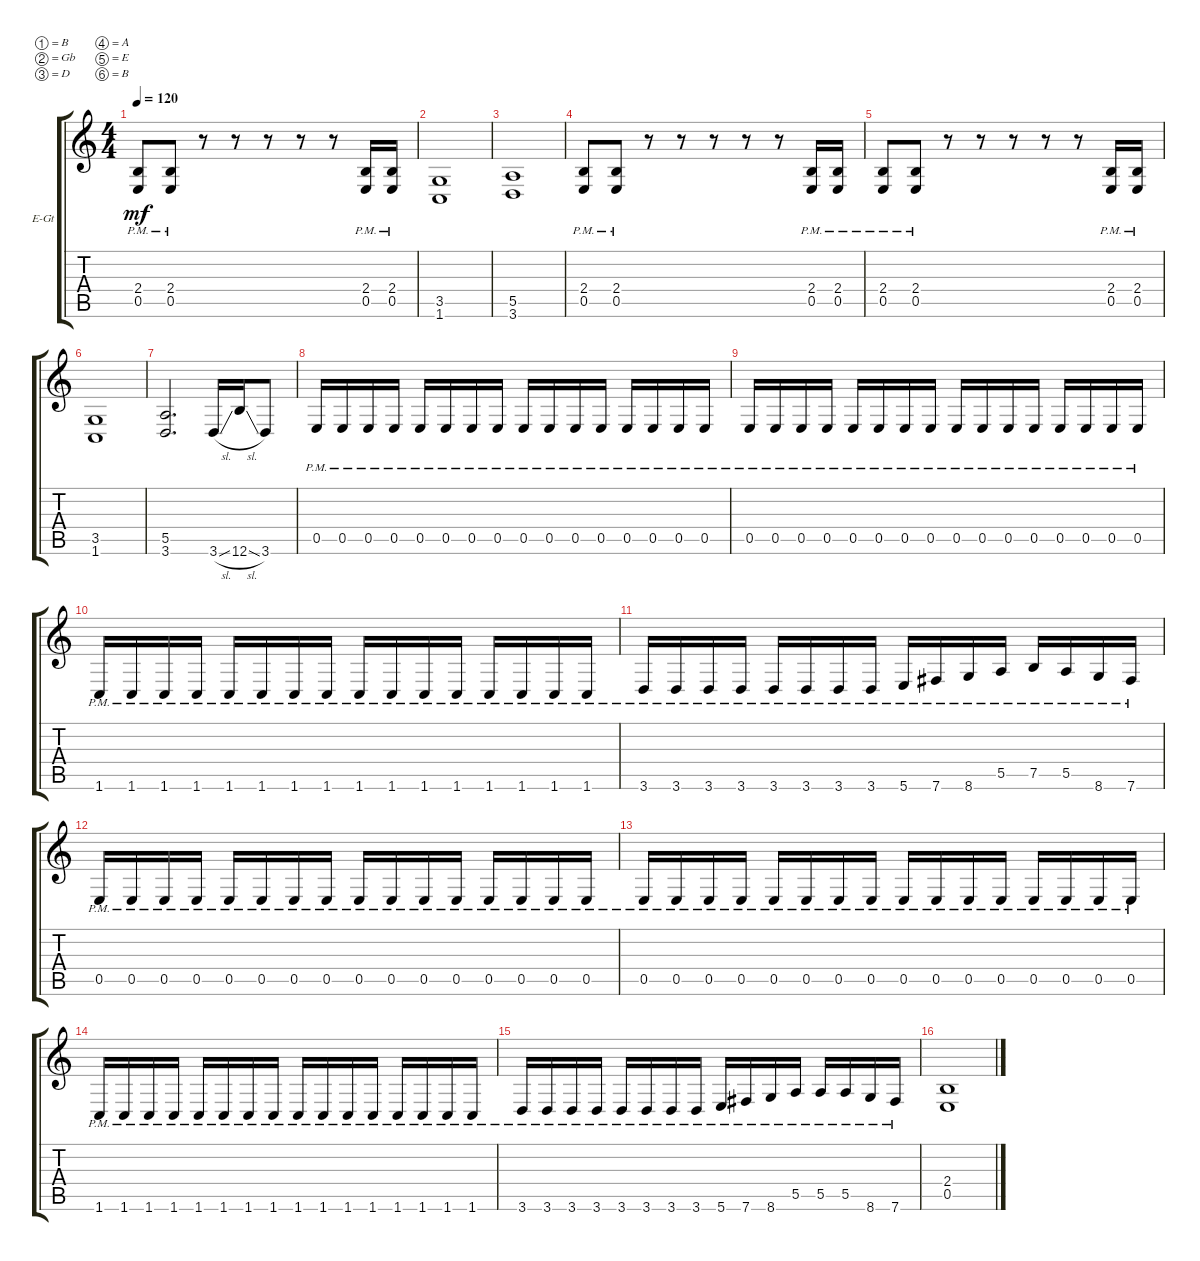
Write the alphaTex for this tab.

\bracketExtendMode groupsimilarinstruments
\firstSystemTrackNameOrientation horizontal
\otherSystemsTrackNameOrientation horizontal
\track ("Guitar 1" "E-Gt") {instrument distortionguitar}
\staff {score tabs}
\tuning (B3 Gb3 D3 A2 E2 B1)
\ts (4 4)
\tempo 120
\clef g2
\ks c
(0.5{pm} 2.4{pm}).8{dy mf} (0.5{pm} 2.4{pm}).8 r.8 r.8 r.8 r.8 r.8 (0.5{pm} 2.4{pm}).16 (0.5{pm} 2.4{pm}).16 |
(1.6 3.5).1 |
(3.6 5.5).1 |
(0.5{pm} 2.4{pm}).8 (0.5{pm} 2.4{pm}).8 r.8 r.8 r.8 r.8 r.8 (0.5{pm} 2.4{pm}).16 (0.5{pm} 2.4{pm}).16 |
(0.5{pm} 2.4{pm}).8 (0.5{pm} 2.4{pm}).8 r.8 r.8 r.8 r.8 r.8 (0.5{pm} 2.4{pm}).16 (0.5{pm} 2.4{pm}).16 |
(1.6 3.5).1 |
(3.6 5.5).2{d} 3.6{sl}.16 12.6{sl}.16 3.6.8 |
0.5{pm}.16 0.5{pm}.16 0.5{pm}.16 0.5{pm}.16 0.5{pm}.16 0.5{pm}.16 0.5{pm}.16 0.5{pm}.16 0.5{pm}.16 0.5{pm}.16 0.5{pm}.16 0.5{pm}.16 0.5{pm}.16 0.5{pm}.16 0.5{pm}.16 0.5{pm}.16 |
0.5{pm}.16 0.5{pm}.16 0.5{pm}.16 0.5{pm}.16 0.5{pm}.16 0.5{pm}.16 0.5{pm}.16 0.5{pm}.16 0.5{pm}.16 0.5{pm}.16 0.5{pm}.16 0.5{pm}.16 0.5{pm}.16 0.5{pm}.16 0.5{pm}.16 0.5{pm}.16 |
1.6{pm}.16 1.6{pm}.16 1.6{pm}.16 1.6{pm}.16 1.6{pm}.16 1.6{pm}.16 1.6{pm}.16 1.6{pm}.16 1.6{pm}.16 1.6{pm}.16 1.6{pm}.16 1.6{pm}.16 1.6{pm}.16 1.6{pm}.16 1.6{pm}.16 1.6{pm}.16 |
3.6{pm}.16 3.6{pm}.16 3.6{pm}.16 3.6{pm}.16 3.6{pm}.16 3.6{pm}.16 3.6{pm}.16 3.6{pm}.16 5.6{pm}.16 7.6{pm}.16 8.6{pm}.16 5.5{pm}.16 7.5{pm}.16 5.5{pm}.16 8.6{pm}.16 7.6{pm}.16 |
0.5{pm}.16 0.5{pm}.16 0.5{pm}.16 0.5{pm}.16 0.5{pm}.16 0.5{pm}.16 0.5{pm}.16 0.5{pm}.16 0.5{pm}.16 0.5{pm}.16 0.5{pm}.16 0.5{pm}.16 0.5{pm}.16 0.5{pm}.16 0.5{pm}.16 0.5{pm}.16 |
0.5{pm}.16 0.5{pm}.16 0.5{pm}.16 0.5{pm}.16 0.5{pm}.16 0.5{pm}.16 0.5{pm}.16 0.5{pm}.16 0.5{pm}.16 0.5{pm}.16 0.5{pm}.16 0.5{pm}.16 0.5{pm}.16 0.5{pm}.16 0.5{pm}.16 0.5{pm}.16 |
1.6{pm}.16 1.6{pm}.16 1.6{pm}.16 1.6{pm}.16 1.6{pm}.16 1.6{pm}.16 1.6{pm}.16 1.6{pm}.16 1.6{pm}.16 1.6{pm}.16 1.6{pm}.16 1.6{pm}.16 1.6{pm}.16 1.6{pm}.16 1.6{pm}.16 1.6{pm}.16 |
3.6{pm}.16 3.6{pm}.16 3.6{pm}.16 3.6{pm}.16 3.6{pm}.16 3.6{pm}.16 3.6{pm}.16 3.6{pm}.16 5.6{pm}.16 7.6{pm}.16 8.6{pm}.16 5.5{pm}.16 5.5{pm}.16 5.5{pm}.16 8.6{pm}.16 7.6{pm}.16 |
(0.5 2.4).1
